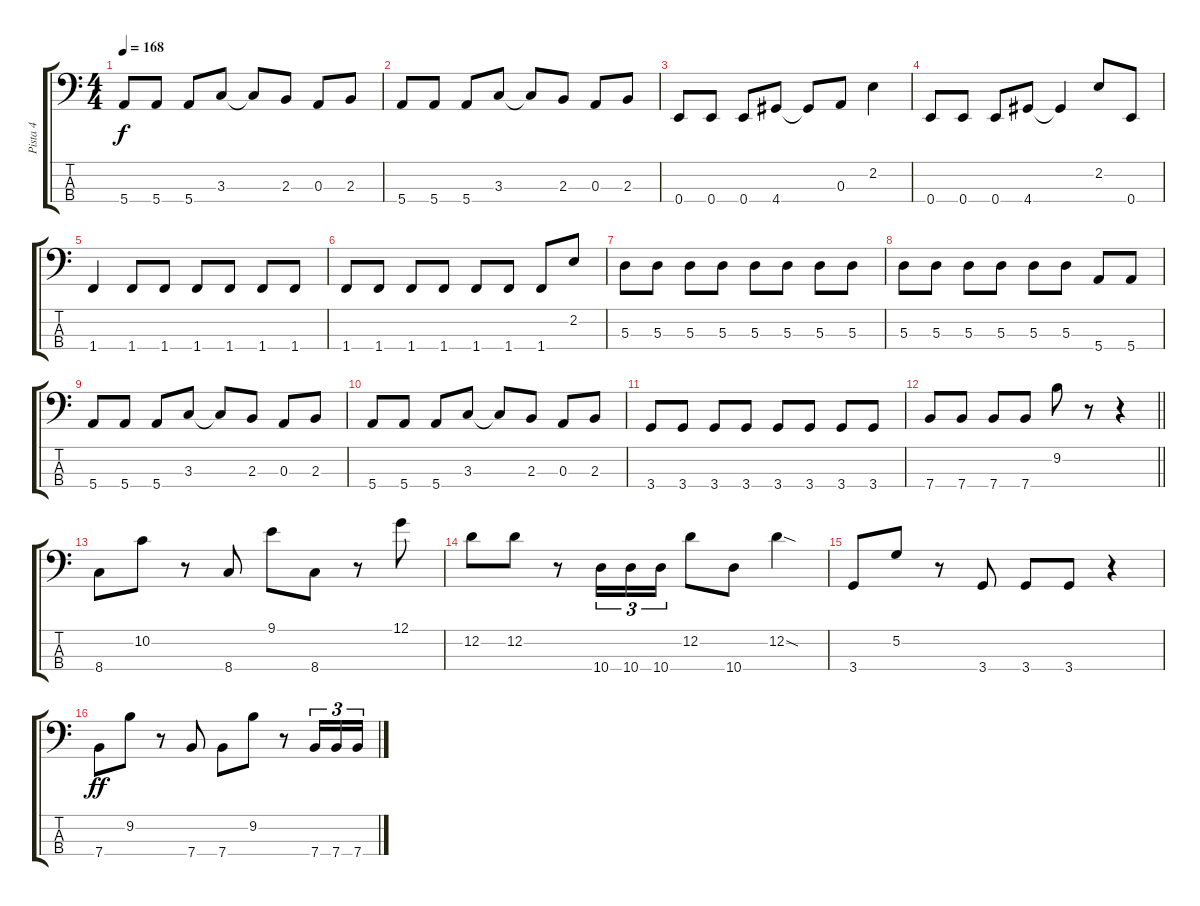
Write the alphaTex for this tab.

\track ("Pista 4" "Pista 4") {instrument electricbassfinger}
\staff {score tabs}
\tuning (G2 D2 A1 E1) {hide}
\ts (4 4)
\tempo 168
\clef f4
\ks c
5.4.8{dy f} 5.4.8 5.4.8 3.3.8 3.3{t}.8 2.3.8 0.3.8 2.3.8 |
5.4.8 5.4.8 5.4.8 3.3.8 3.3{t}.8 2.3.8 0.3.8 2.3.8 |
0.4.8 0.4.8 0.4.8 4.4.8 4.4{t}.8 0.3.8 2.2.4 |
0.4.8 0.4.8 0.4.8 4.4.8 4.4{t}.4 2.2.8 0.4.8 |
1.4.4 1.4.8 1.4.8 1.4.8 1.4.8 1.4.8 1.4.8 |
1.4.8 1.4.8 1.4.8 1.4.8 1.4.8 1.4.8 1.4.8 2.2.8 |
5.3.8 5.3.8 5.3.8 5.3.8 5.3.8 5.3.8 5.3.8 5.3.8 |
5.3.8 5.3.8 5.3.8 5.3.8 5.3.8 5.3.8 5.4.8 5.4.8 |
5.4.8 5.4.8 5.4.8 3.3.8 3.3{t}.8 2.3.8 0.3.8 2.3.8 |
5.4.8 5.4.8 5.4.8 3.3.8 3.3{t}.8 2.3.8 0.3.8 2.3.8 |
3.4.8 3.4.8 3.4.8 3.4.8 3.4.8 3.4.8 3.4.8 3.4.8 |
\barLineRight lightlight
7.4.8 7.4.8 7.4.8 7.4.8 9.2.8 r.8 r.4 |
8.4.8 10.2.8 r.8 8.4.8 9.1.8 8.4.8 r.8 12.1.8 |
12.2.8 12.2.8 r.8 10.4.16{tu (3 2)} 10.4.16{tu (3 2)} 10.4.16{tu (3 2)} 12.2.8 10.4.8 12.2{sod}.4 |
3.4.8 5.2.8 r.8 3.4.8 3.4.8 3.4.8 r.4 |
7.4.8{dy ff} 9.2.8 r.8 7.4.8 7.4.8 9.2.8 r.8 7.4.16{tu (3 2)} 7.4.16{tu (3 2)} 7.4.16{tu (3 2)}
